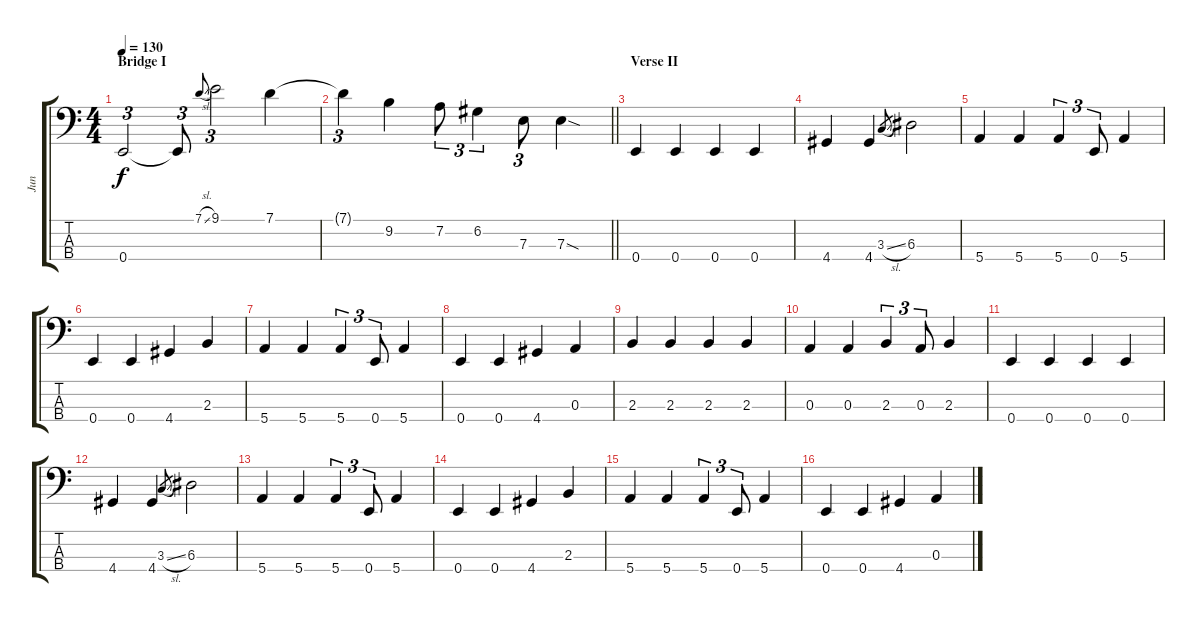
\track ("Jun" "Jun") {instrument electricbasspick}
\staff {score tabs}
\tuning (G2 D2 A1 E1) {hide}
\ts (4 4)
\section ("" "Bridge I")
\tempo 130
\clef f4
\ks c
0.4.2{tu (3 2) dy f} 0.4{t}.8{tu (3 2)} 7.1{sl}.8{gr onbeat} 9.1.2{tu (3 2)} 7.1.4 |
\barLineRight lightlight
7.1{t}.4{tu (3 2)} 9.2.4 7.2.8{tu (3 2)} 6.2.4{tu (3 2)} 7.3.8{tu (3 2)} 7.3{sod}.4 |
\section ("" "Verse II")
0.4.4 0.4.4 0.4.4 0.4.4 |
4.4.4 4.4.4 3.3{sl}.8{gr} 6.3.2 |
5.4.4 5.4.4 5.4.4{tu (3 2)} 0.4.8{tu (3 2)} 5.4.4 |
0.4.4 0.4.4 4.4.4 2.3.4 |
5.4.4 5.4.4 5.4.4{tu (3 2)} 0.4.8{tu (3 2)} 5.4.4 |
0.4.4 0.4.4 4.4.4 0.3.4 |
2.3.4 2.3.4 2.3.4 2.3.4 |
0.3.4 0.3.4 2.3.4{tu (3 2)} 0.3.8{tu (3 2)} 2.3.4 |
0.4.4 0.4.4 0.4.4 0.4.4 |
4.4.4 4.4.4 3.3{sl}.8{gr} 6.3.2 |
5.4.4 5.4.4 5.4.4{tu (3 2)} 0.4.8{tu (3 2)} 5.4.4 |
0.4.4 0.4.4 4.4.4 2.3.4 |
5.4.4 5.4.4 5.4.4{tu (3 2)} 0.4.8{tu (3 2)} 5.4.4 |
0.4.4 0.4.4 4.4.4 0.3.4
